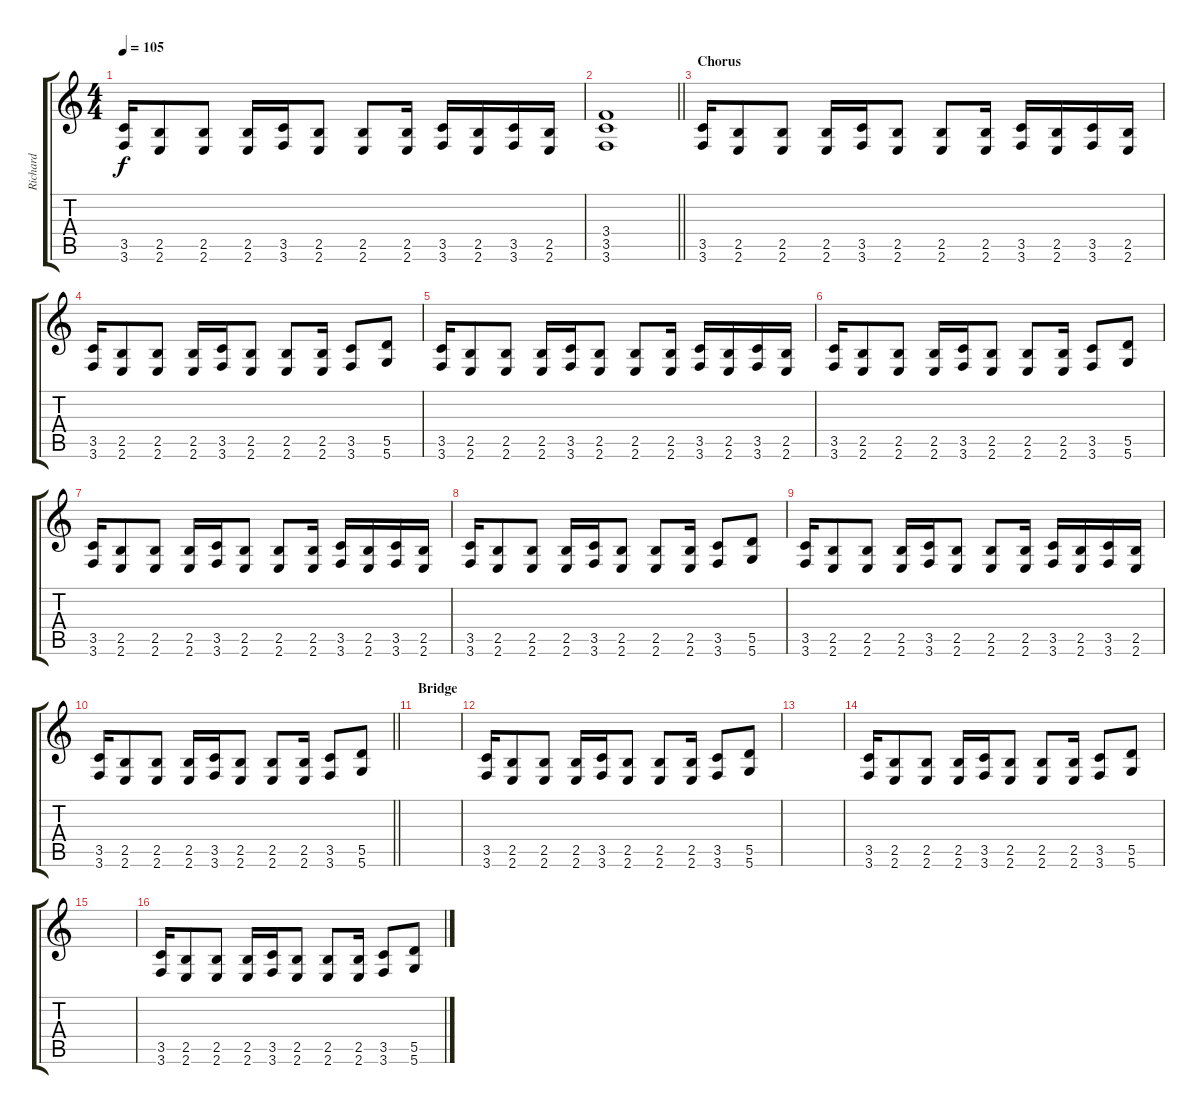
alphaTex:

\track ("Richard" "Richard") {instrument overdrivenguitar}
\staff {score tabs}
\tuning (E4 B3 G3 D3 A2 D2) {hide}
\ts (4 4)
\tempo 105
\clef g2
\ks c
(3.5 3.6).16{dy f} (2.5 2.6).8 (2.5 2.6).8 (2.5 2.6).16 (3.5 3.6).16 (2.5 2.6).8 (2.5 2.6).8 (2.5 2.6).16 (3.5 3.6).16 (2.5 2.6).16 (3.5 3.6).16 (2.5 2.6).16 |
\barLineRight lightlight
(3.4 3.5 3.6).1 |
\section ("" "Chorus")
(3.5 3.6).16 (2.5 2.6).8 (2.5 2.6).8 (2.5 2.6).16 (3.5 3.6).16 (2.5 2.6).8 (2.5 2.6).8 (2.5 2.6).16 (3.5 3.6).16 (2.5 2.6).16 (3.5 3.6).16 (2.5 2.6).16 |
(3.5 3.6).16 (2.5 2.6).8 (2.5 2.6).8 (2.5 2.6).16 (3.5 3.6).16 (2.5 2.6).8 (2.5 2.6).8 (2.5 2.6).16 (3.5 3.6).8 (5.5 5.6).8 |
(3.5 3.6).16 (2.5 2.6).8 (2.5 2.6).8 (2.5 2.6).16 (3.5 3.6).16 (2.5 2.6).8 (2.5 2.6).8 (2.5 2.6).16 (3.5 3.6).16 (2.5 2.6).16 (3.5 3.6).16 (2.5 2.6).16 |
(3.5 3.6).16 (2.5 2.6).8 (2.5 2.6).8 (2.5 2.6).16 (3.5 3.6).16 (2.5 2.6).8 (2.5 2.6).8 (2.5 2.6).16 (3.5 3.6).8 (5.5 5.6).8 |
(3.5 3.6).16 (2.5 2.6).8 (2.5 2.6).8 (2.5 2.6).16 (3.5 3.6).16 (2.5 2.6).8 (2.5 2.6).8 (2.5 2.6).16 (3.5 3.6).16 (2.5 2.6).16 (3.5 3.6).16 (2.5 2.6).16 |
(3.5 3.6).16 (2.5 2.6).8 (2.5 2.6).8 (2.5 2.6).16 (3.5 3.6).16 (2.5 2.6).8 (2.5 2.6).8 (2.5 2.6).16 (3.5 3.6).8 (5.5 5.6).8 |
(3.5 3.6).16 (2.5 2.6).8 (2.5 2.6).8 (2.5 2.6).16 (3.5 3.6).16 (2.5 2.6).8 (2.5 2.6).8 (2.5 2.6).16 (3.5 3.6).16 (2.5 2.6).16 (3.5 3.6).16 (2.5 2.6).16 |
\barLineRight lightlight
(3.5 3.6).16 (2.5 2.6).8 (2.5 2.6).8 (2.5 2.6).16 (3.5 3.6).16 (2.5 2.6).8 (2.5 2.6).8 (2.5 2.6).16 (3.5 3.6).8 (5.5 5.6).8 |
\section ("" "Bridge")
|
(3.5 3.6).16 (2.5 2.6).8 (2.5 2.6).8 (2.5 2.6).16 (3.5 3.6).16 (2.5 2.6).8 (2.5 2.6).8 (2.5 2.6).16 (3.5 3.6).8 (5.5 5.6).8 |
|
(3.5 3.6).16 (2.5 2.6).8 (2.5 2.6).8 (2.5 2.6).16 (3.5 3.6).16 (2.5 2.6).8 (2.5 2.6).8 (2.5 2.6).16 (3.5 3.6).8 (5.5 5.6).8 |
|
(3.5 3.6).16 (2.5 2.6).8 (2.5 2.6).8 (2.5 2.6).16 (3.5 3.6).16 (2.5 2.6).8 (2.5 2.6).8 (2.5 2.6).16 (3.5 3.6).8 (5.5 5.6).8
